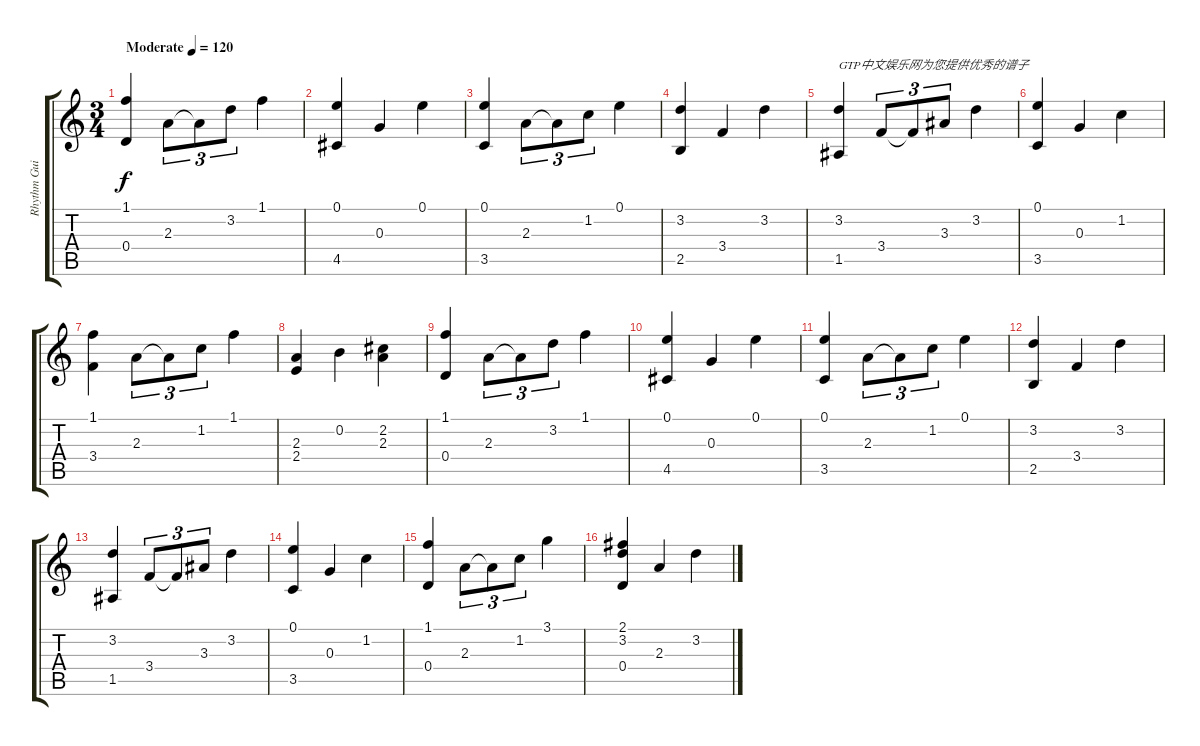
\track ("Rhythm Guitar" "Rhythm Gui") {instrument acousticguitarsteel}
\staff {score tabs}
\tuning (E4 B3 G3 D3 A2 E2) {hide}
\ts (3 4)
\tempo (120 "Moderate")
\clef g2
\ks c
(1.1 0.4).4{dy f instrument acousticguitarsteel} 2.3.8{tu (3 2)} 2.3{t}.8{tu (3 2)} 3.2.8{tu (3 2)} 1.1.4 |
(0.1 4.5).4 0.3.4 0.1.4 |
(0.1 3.5).4 2.3.8{tu (3 2)} 2.3{t}.8{tu (3 2)} 1.2.8{tu (3 2)} 0.1.4 |
(3.2 2.5).4 3.4.4 3.2.4 |
(3.2 1.5).4{txt "GTP中文娱乐网为您提供优秀的谱子"} 3.4.8{tu (3 2)} 3.4{t}.8{tu (3 2)} 3.3.8{tu (3 2)} 3.2.4 |
(0.1 3.5).4 0.3.4 1.2.4 |
(1.1 3.4).4 2.3.8{tu (3 2)} 2.3{t}.8{tu (3 2)} 1.2.8{tu (3 2)} 1.1.4 |
(2.3 2.4).4 0.2.4 (2.2 2.3).4 |
(1.1 0.4).4 2.3.8{tu (3 2)} 2.3{t}.8{tu (3 2)} 3.2.8{tu (3 2)} 1.1.4 |
(0.1 4.5).4 0.3.4 0.1.4 |
(0.1 3.5).4 2.3.8{tu (3 2)} 2.3{t}.8{tu (3 2)} 1.2.8{tu (3 2)} 0.1.4 |
(3.2 2.5).4 3.4.4 3.2.4 |
(3.2 1.5).4 3.4.8{tu (3 2)} 3.4{t}.8{tu (3 2)} 3.3.8{tu (3 2)} 3.2.4 |
(0.1 3.5).4 0.3.4 1.2.4 |
(1.1 0.4).4 2.3.8{tu (3 2)} 2.3{t}.8{tu (3 2)} 1.2.8{tu (3 2)} 3.1.4 |
(2.1 3.2 0.4).4 2.3.4 3.2.4
